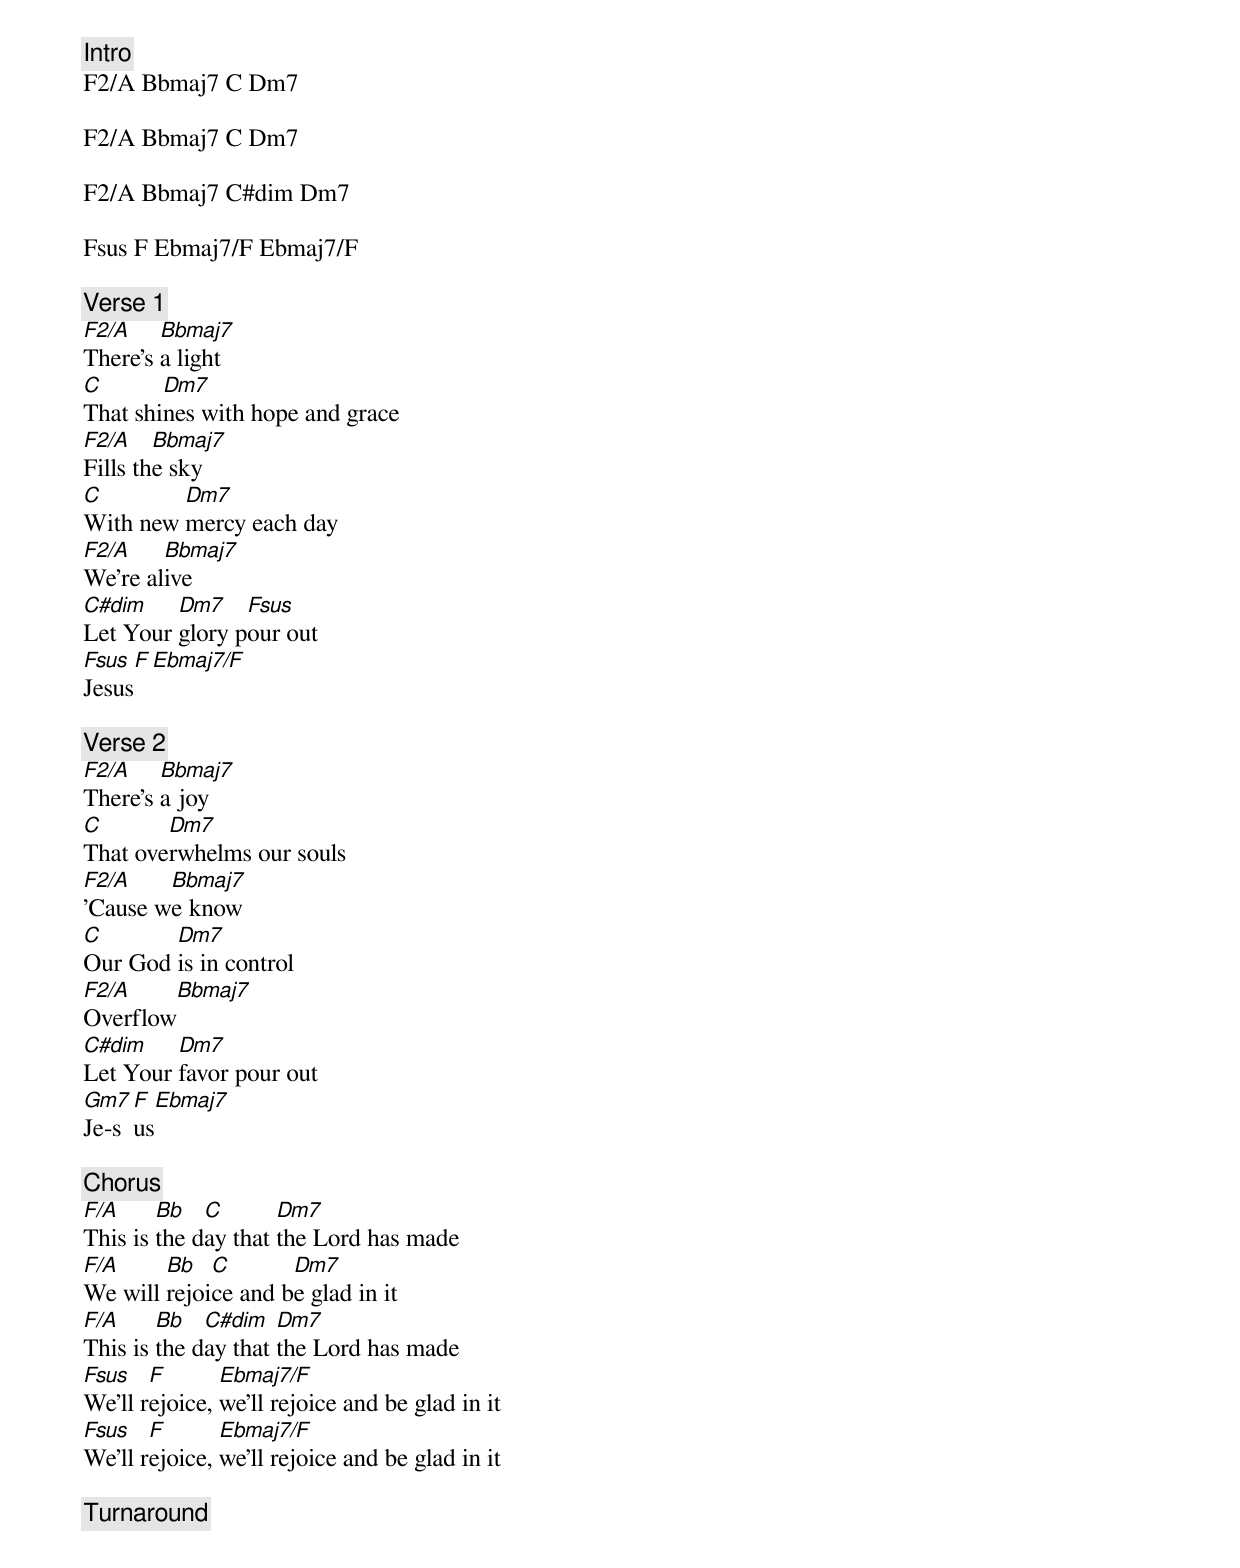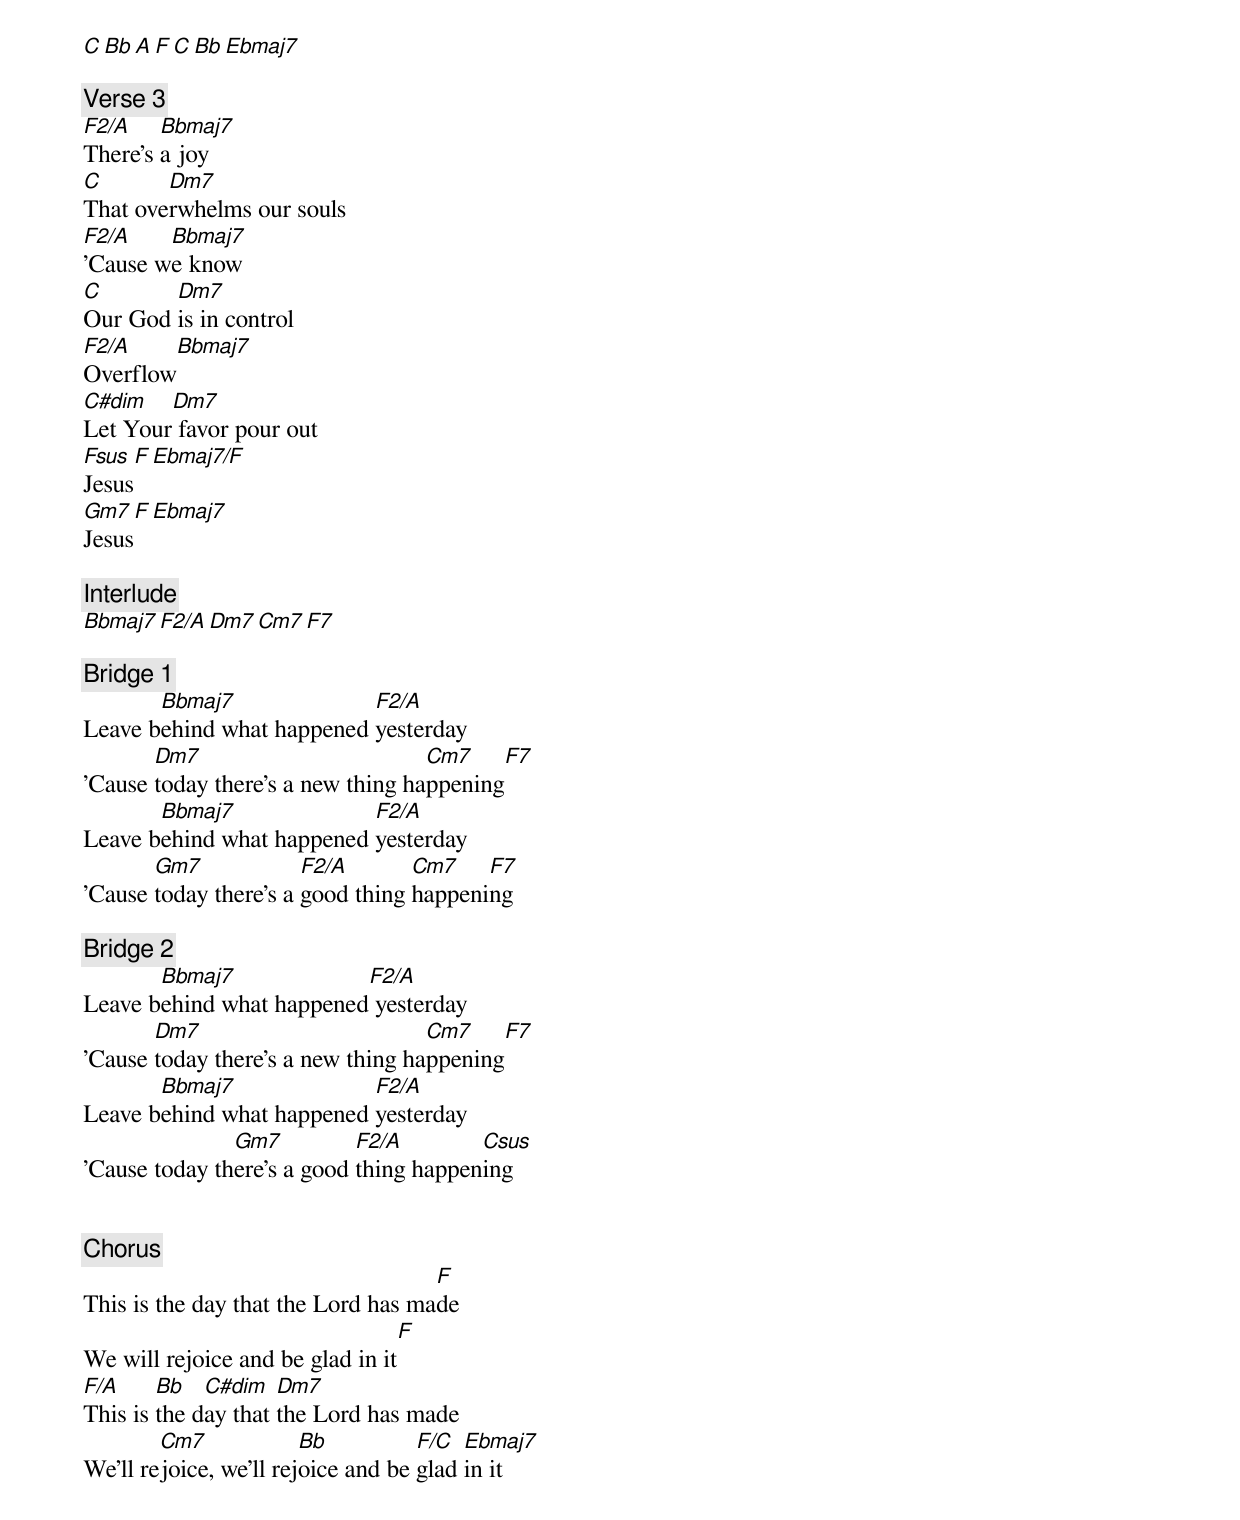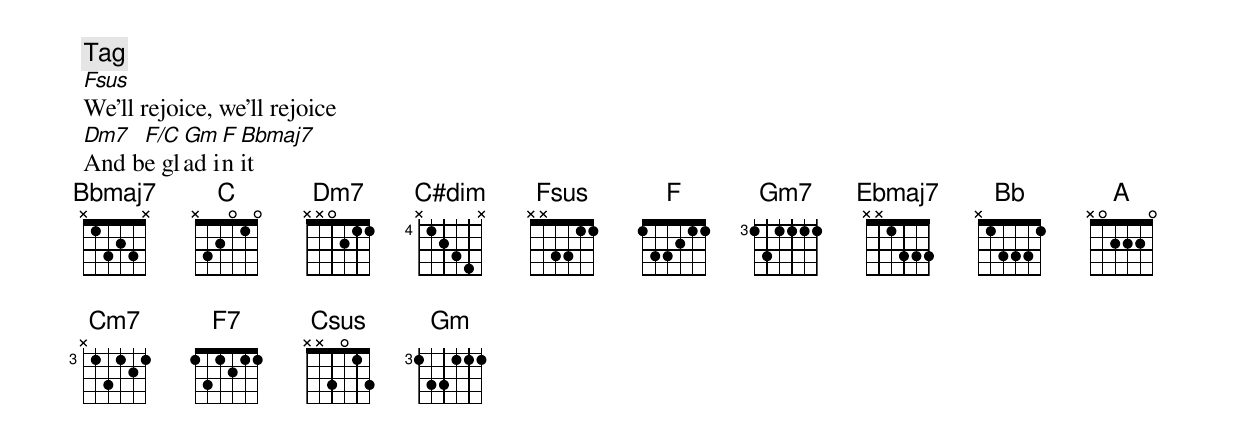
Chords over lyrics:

[Intro]
F2/A Bbmaj7 C Dm7

F2/A Bbmaj7 C Dm7

F2/A Bbmaj7 C#dim Dm7

Fsus F Ebmaj7/F Ebmaj7/F

[Verse 1]
F2/A    Bbmaj7
There’s a light
C       Dm7
That shines with hope and grace
F2/A    Bbmaj7
Fills the sky
C        Dm7
With new mercy each day
F2/A    Bbmaj7
We’re alive
C#dim    Dm7    Fsus
Let Your glory pour out
Fsus F Ebmaj7/F
Jesus

[Verse 2]
F2/A    Bbmaj7
There’s a joy
C       Dm7
That overwhelms our souls
F2/A    Bbmaj7
'Cause we know
C       Dm7
Our God is in control
F2/A    Bbmaj7
Overflow
C#dim    Dm7
Let Your favor pour out
Gm7 F Ebmaj7
Je-sus

[Chorus]
F/A     Bb   C       Dm7
This is the day that the Lord has made
F/A     Bb   C       Dm7
We will rejoice and be glad in it
F/A     Bb   C#dim   Dm7
This is the day that the Lord has made
Fsus   F       Ebmaj7/F
We’ll rejoice, we’ll rejoice and be glad in it
Fsus   F       Ebmaj7/F
We’ll rejoice, we’ll rejoice and be glad in it

[Turnaround]
 C Bb A F C Bb Ebmaj7

[Verse 3]
F2/A    Bbmaj7
There’s a joy
C       Dm7
That overwhelms our souls
F2/A    Bbmaj7
'Cause we know
C       Dm7
Our God is in control
F2/A    Bbmaj7
Overflow
C#dim   Dm7
Let Your favor pour out
Fsus F Ebmaj7/F
Jesus
Gm7    F      Ebmaj7
Jesus

[Interlude]
Bbmaj7  F2/A  Dm7  Cm7  F7

[Bridge 1]
       Bbmaj7              F2/A
Leave behind what happened yesterday
       Dm7                         Cm7    F7
'Cause today there's a new thing happening
       Bbmaj7              F2/A
Leave behind what happened yesterday
       Gm7             F2/A       Cm7    F7
'Cause today there's a good thing happening

[Bridge 2]
       Bbmaj7             F2/A
Leave behind what happened yesterday
       Dm7                         Cm7    F7
'Cause today there's a new thing happening
       Bbmaj7              F2/A
Leave behind what happened yesterday
               Gm7          F2/A        Csus
'Cause today there's a good thing happening


[Chorus]
                                    F
This is the day that the Lord has made
                                    F
We will rejoice and be glad in it
F/A     Bb   C#dim   Dm7
This is the day that the Lord has made
        Cm7             Bb          F/C  Ebmaj7
We'll rejoice, we'll rejoice and be glad in it

[Tag]
Fsus
We’ll rejoice, we’ll rejoice
Dm7  F/C Gm  F Bbmaj7
And be glad in it
